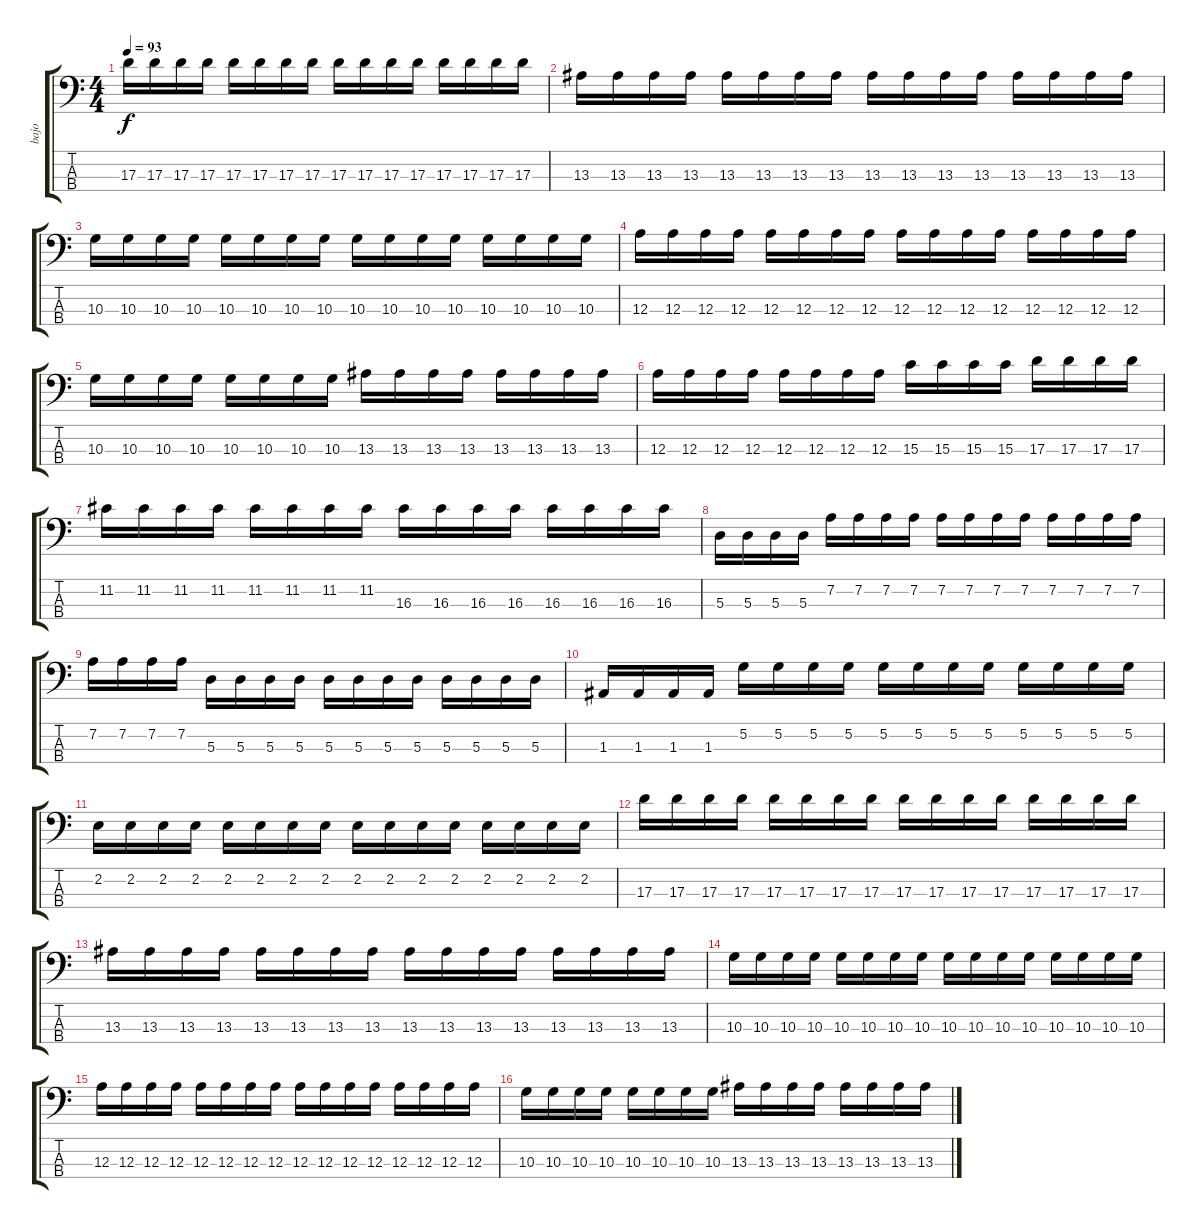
\track ("bajo" "bajo") {instrument electricbassfinger}
\staff {score tabs}
\tuning (G2 D2 A1 E1) {hide}
\ts (4 4)
\tempo 93
\clef f4
\ks c
17.3.16{dy f} 17.3.16 17.3.16 17.3.16 17.3.16 17.3.16 17.3.16 17.3.16 17.3.16 17.3.16 17.3.16 17.3.16 17.3.16 17.3.16 17.3.16 17.3.16 |
13.3.16 13.3.16 13.3.16 13.3.16 13.3.16 13.3.16 13.3.16 13.3.16 13.3.16 13.3.16 13.3.16 13.3.16 13.3.16 13.3.16 13.3.16 13.3.16 |
10.3.16 10.3.16 10.3.16 10.3.16 10.3.16 10.3.16 10.3.16 10.3.16 10.3.16 10.3.16 10.3.16 10.3.16 10.3.16 10.3.16 10.3.16 10.3.16 |
12.3.16 12.3.16 12.3.16 12.3.16 12.3.16 12.3.16 12.3.16 12.3.16 12.3.16 12.3.16 12.3.16 12.3.16 12.3.16 12.3.16 12.3.16 12.3.16 |
10.3.16 10.3.16 10.3.16 10.3.16 10.3.16 10.3.16 10.3.16 10.3.16 13.3.16 13.3.16 13.3.16 13.3.16 13.3.16 13.3.16 13.3.16 13.3.16 |
12.3.16 12.3.16 12.3.16 12.3.16 12.3.16 12.3.16 12.3.16 12.3.16 15.3.16 15.3.16 15.3.16 15.3.16 17.3.16 17.3.16 17.3.16 17.3.16 |
11.2.16 11.2.16 11.2.16 11.2.16 11.2.16 11.2.16 11.2.16 11.2.16 16.3.16 16.3.16 16.3.16 16.3.16 16.3.16 16.3.16 16.3.16 16.3.16 |
5.3.16 5.3.16 5.3.16 5.3.16 7.2.16 7.2.16 7.2.16 7.2.16 7.2.16 7.2.16 7.2.16 7.2.16 7.2.16 7.2.16 7.2.16 7.2.16 |
7.2.16 7.2.16 7.2.16 7.2.16 5.3.16 5.3.16 5.3.16 5.3.16 5.3.16 5.3.16 5.3.16 5.3.16 5.3.16 5.3.16 5.3.16 5.3.16 |
1.3.16 1.3.16 1.3.16 1.3.16 5.2.16 5.2.16 5.2.16 5.2.16 5.2.16 5.2.16 5.2.16 5.2.16 5.2.16 5.2.16 5.2.16 5.2.16 |
2.2.16 2.2.16 2.2.16 2.2.16 2.2.16 2.2.16 2.2.16 2.2.16 2.2.16 2.2.16 2.2.16 2.2.16 2.2.16 2.2.16 2.2.16 2.2.16 |
17.3.16 17.3.16 17.3.16 17.3.16 17.3.16 17.3.16 17.3.16 17.3.16 17.3.16 17.3.16 17.3.16 17.3.16 17.3.16 17.3.16 17.3.16 17.3.16 |
13.3.16 13.3.16 13.3.16 13.3.16 13.3.16 13.3.16 13.3.16 13.3.16 13.3.16 13.3.16 13.3.16 13.3.16 13.3.16 13.3.16 13.3.16 13.3.16 |
10.3.16 10.3.16 10.3.16 10.3.16 10.3.16 10.3.16 10.3.16 10.3.16 10.3.16 10.3.16 10.3.16 10.3.16 10.3.16 10.3.16 10.3.16 10.3.16 |
12.3.16 12.3.16 12.3.16 12.3.16 12.3.16 12.3.16 12.3.16 12.3.16 12.3.16 12.3.16 12.3.16 12.3.16 12.3.16 12.3.16 12.3.16 12.3.16 |
10.3.16 10.3.16 10.3.16 10.3.16 10.3.16 10.3.16 10.3.16 10.3.16 13.3.16 13.3.16 13.3.16 13.3.16 13.3.16 13.3.16 13.3.16 13.3.16
